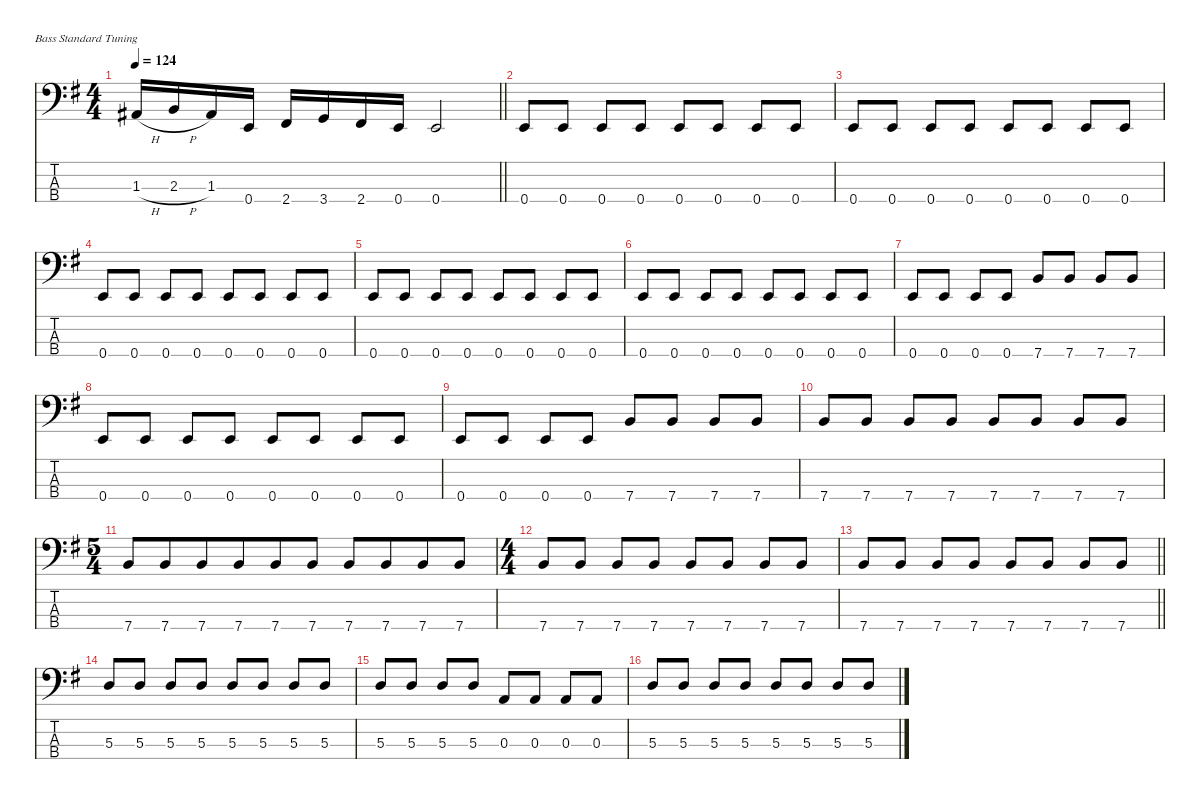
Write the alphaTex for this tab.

\defaultSystemsLayout 4
\hideDynamics
\bracketExtendMode nobrackets
\singleTrackTrackNamePolicy hidden
\multiTrackTrackNamePolicy hidden
\otherSystemsTrackNameOrientation horizontal
\track ("Bass Gtr" "el.bs.") {defaultSystemsLayout 4 instrument electricbasspick}
\staff {score tabs}
\tuning (G2 D2 A1 E1)
\ts (4 4)
\tempo 124
\clef f4
\barLineRight lightlight
\ks eminor
1.3{h acc #}.16{dy fff beam Up} 2.3{h acc forcenatural}.16{beam Up} 1.3{acc #}.16{beam Up} 0.4{acc forcenatural}.16{beam Up} 2.4{acc #}.16{beam Up} 3.4{acc forcenatural}.16{beam Up} 2.4{acc #}.16{beam Up} 0.4{acc forcenatural}.16{beam Up} 0.4{acc forcenatural}.2{beam Up} |
0.4{acc forcenatural}.8{beam Up} 0.4{acc forcenatural}.8{beam Up} 0.4{acc forcenatural}.8{beam Up} 0.4{acc forcenatural}.8{beam Up} 0.4{acc forcenatural}.8{beam Up} 0.4{acc forcenatural}.8{beam Up} 0.4{acc forcenatural}.8{beam Up} 0.4{acc forcenatural}.8{beam Up} |
0.4{acc forcenatural}.8{beam Up} 0.4{acc forcenatural}.8{beam Up} 0.4{acc forcenatural}.8{beam Up} 0.4{acc forcenatural}.8{beam Up} 0.4{acc forcenatural}.8{beam Up} 0.4{acc forcenatural}.8{beam Up} 0.4{acc forcenatural}.8{beam Up} 0.4{acc forcenatural}.8{beam Up} |
0.4{acc forcenatural}.8{beam Up} 0.4{acc forcenatural}.8{beam Up} 0.4{acc forcenatural}.8{beam Up} 0.4{acc forcenatural}.8{beam Up} 0.4{acc forcenatural}.8{beam Up} 0.4{acc forcenatural}.8{beam Up} 0.4{acc forcenatural}.8{beam Up} 0.4{acc forcenatural}.8{beam Up} |
0.4{acc forcenatural}.8{beam Up} 0.4{acc forcenatural}.8{beam Up} 0.4{acc forcenatural}.8{beam Up} 0.4{acc forcenatural}.8{beam Up} 0.4{acc forcenatural}.8{beam Up} 0.4{acc forcenatural}.8{beam Up} 0.4{acc forcenatural}.8{beam Up} 0.4{acc forcenatural}.8{beam Up} |
0.4{acc forcenatural}.8{beam Up} 0.4{acc forcenatural}.8{beam Up} 0.4{acc forcenatural}.8{beam Up} 0.4{acc forcenatural}.8{beam Up} 0.4{acc forcenatural}.8{beam Up} 0.4{acc forcenatural}.8{beam Up} 0.4{acc forcenatural}.8{beam Up} 0.4{acc forcenatural}.8{beam Up} |
0.4{acc forcenatural}.8{beam Up} 0.4{acc forcenatural}.8{beam Up} 0.4{acc forcenatural}.8{beam Up} 0.4{acc forcenatural}.8{beam Up} 7.4{acc forcenatural}.8{beam Up} 7.4{acc forcenatural}.8{beam Up} 7.4{acc forcenatural}.8{beam Up} 7.4{acc forcenatural}.8{beam Up} |
0.4{acc forcenatural}.8{beam Up} 0.4{acc forcenatural}.8{beam Up} 0.4{acc forcenatural}.8{beam Up} 0.4{acc forcenatural}.8{beam Up} 0.4{acc forcenatural}.8{beam Up} 0.4{acc forcenatural}.8{beam Up} 0.4{acc forcenatural}.8{beam Up} 0.4{acc forcenatural}.8{beam Up} |
0.4{acc forcenatural}.8{beam Up} 0.4{acc forcenatural}.8{beam Up} 0.4{acc forcenatural}.8{beam Up} 0.4{acc forcenatural}.8{beam Up} 7.4{acc forcenatural}.8{beam Up} 7.4{acc forcenatural}.8{beam Up} 7.4{acc forcenatural}.8{beam Up} 7.4{acc forcenatural}.8{beam Up} |
7.4{acc forcenatural}.8{beam Up} 7.4{acc forcenatural}.8{beam Up} 7.4{acc forcenatural}.8{beam Up} 7.4{acc forcenatural}.8{beam Up} 7.4{acc forcenatural}.8{beam Up} 7.4{acc forcenatural}.8{beam Up} 7.4{acc forcenatural}.8{beam Up} 7.4{acc forcenatural}.8{beam Up} |
\ts (5 4)
\beaming (8 6 4)
7.4{acc forcenatural}.8{beam Up} 7.4{acc forcenatural}.8{beam Up} 7.4{acc forcenatural}.8{beam Up} 7.4{acc forcenatural}.8{beam Up} 7.4{acc forcenatural}.8{beam Up} 7.4{acc forcenatural}.8{beam Up} 7.4{acc forcenatural}.8{beam Up} 7.4{acc forcenatural}.8{beam Up} 7.4{acc forcenatural}.8{beam Up} 7.4{acc forcenatural}.8{beam Up} |
\ts (4 4)
\beaming (8 2 2 2 2)
7.4{acc forcenatural}.8{beam Up} 7.4{acc forcenatural}.8{beam Up} 7.4{acc forcenatural}.8{beam Up} 7.4{acc forcenatural}.8{beam Up} 7.4{acc forcenatural}.8{beam Up} 7.4{acc forcenatural}.8{beam Up} 7.4{acc forcenatural}.8{beam Up} 7.4{acc forcenatural}.8{beam Up} |
\barLineRight lightlight
7.4{acc forcenatural}.8{beam Up} 7.4{acc forcenatural}.8{beam Up} 7.4{acc forcenatural}.8{beam Up} 7.4{acc forcenatural}.8{beam Up} 7.4{acc forcenatural}.8{beam Up} 7.4{acc forcenatural}.8{beam Up} 7.4{acc forcenatural}.8{beam Up} 7.4{acc forcenatural}.8{beam Up} |
5.3{acc forcenatural}.8{beam Up} 5.3{acc forcenatural}.8{beam Up} 5.3{acc forcenatural}.8{beam Up} 5.3{acc forcenatural}.8{beam Up} 5.3{acc forcenatural}.8{beam Up} 5.3{acc forcenatural}.8{beam Up} 5.3{acc forcenatural}.8{beam Up} 5.3{acc forcenatural}.8{beam Up} |
5.3{acc forcenatural}.8{beam Up} 5.3{acc forcenatural}.8{beam Up} 5.3{acc forcenatural}.8{beam Up} 5.3{acc forcenatural}.8{beam Up} 0.3{acc forcenatural}.8{beam Up} 0.3{acc forcenatural}.8{beam Up} 0.3{acc forcenatural}.8{beam Up} 0.3{acc forcenatural}.8{beam Up} |
5.3{acc forcenatural}.8{beam Up} 5.3{acc forcenatural}.8{beam Up} 5.3{acc forcenatural}.8{beam Up} 5.3{acc forcenatural}.8{beam Up} 5.3{acc forcenatural}.8{beam Up} 5.3{acc forcenatural}.8{beam Up} 5.3{acc forcenatural}.8{beam Up} 5.3{acc forcenatural}.8{beam Up}
